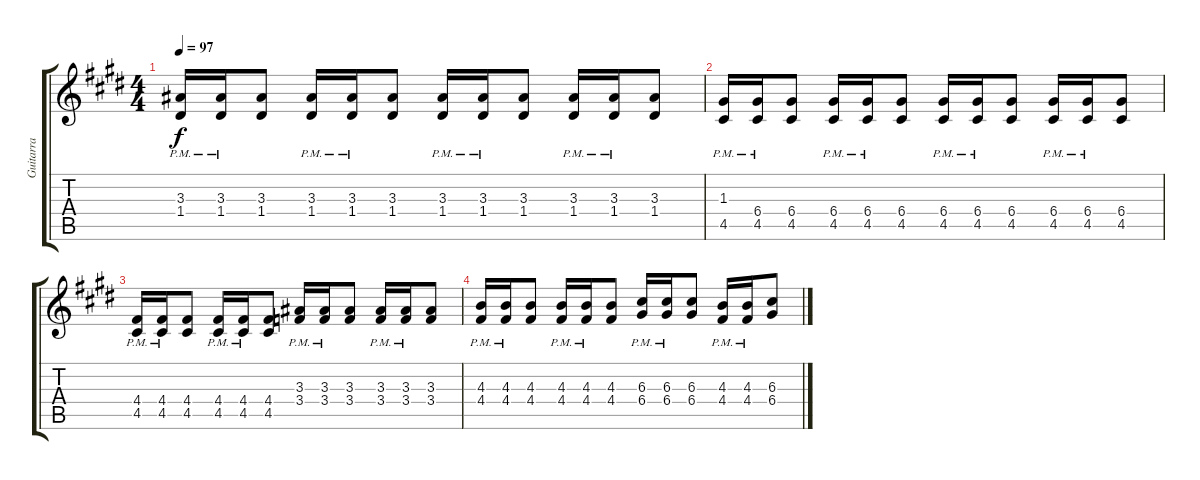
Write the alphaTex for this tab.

\track ("Guitarra" "Guitarra") {instrument distortionguitar}
\staff {score tabs}
\tuning (E4 B3 G3 D3 A2 E2) {hide}
\ts (4 4)
\tempo 97
\clef g2
\ks e
(3.3{pm} 1.4{pm}).16{dy f} (3.3{pm} 1.4{pm}).16 (3.3 1.4).8 (3.3{pm} 1.4{pm}).16 (3.3{pm} 1.4{pm}).16 (3.3 1.4).8 (3.3{pm} 1.4{pm}).16 (3.3{pm} 1.4{pm}).16 (3.3 1.4).8 (3.3{pm} 1.4{pm}).16 (3.3{pm} 1.4{pm}).16 (3.3 1.4).8 |
(1.3{pm} 4.5{pm}).16 (6.4{pm} 4.5{pm}).16 (6.4 4.5).8 (6.4{pm} 4.5{pm}).16 (6.4{pm} 4.5{pm}).16 (6.4 4.5).8 (6.4{pm} 4.5{pm}).16 (6.4{pm} 4.5{pm}).16 (6.4 4.5).8 (6.4{pm} 4.5{pm}).16 (6.4{pm} 4.5{pm}).16 (6.4 4.5).8 |
(4.4{pm} 4.5{pm}).16 (4.4{pm} 4.5{pm}).16 (4.4 4.5).8 (4.4{pm} 4.5{pm}).16 (4.4{pm} 4.5{pm}).16 (4.4 4.5).8 (3.3{pm} 3.4{pm}).16 (3.3{pm} 3.4{pm}).16 (3.3 3.4).8 (3.3{pm} 3.4{pm}).16 (3.3{pm} 3.4{pm}).16 (3.3 3.4).8 |
(4.3{pm} 4.4{pm}).16 (4.3{pm} 4.4{pm}).16 (4.3 4.4).8 (4.3{pm} 4.4{pm}).16 (4.3{pm} 4.4{pm}).16 (4.3 4.4).8 (6.3{pm} 6.4{pm}).16 (6.3{pm} 6.4{pm}).16 (6.3 6.4).8 (4.3{pm} 4.4{pm}).16 (4.3{pm} 4.4{pm}).16 (6.3 6.4).8
